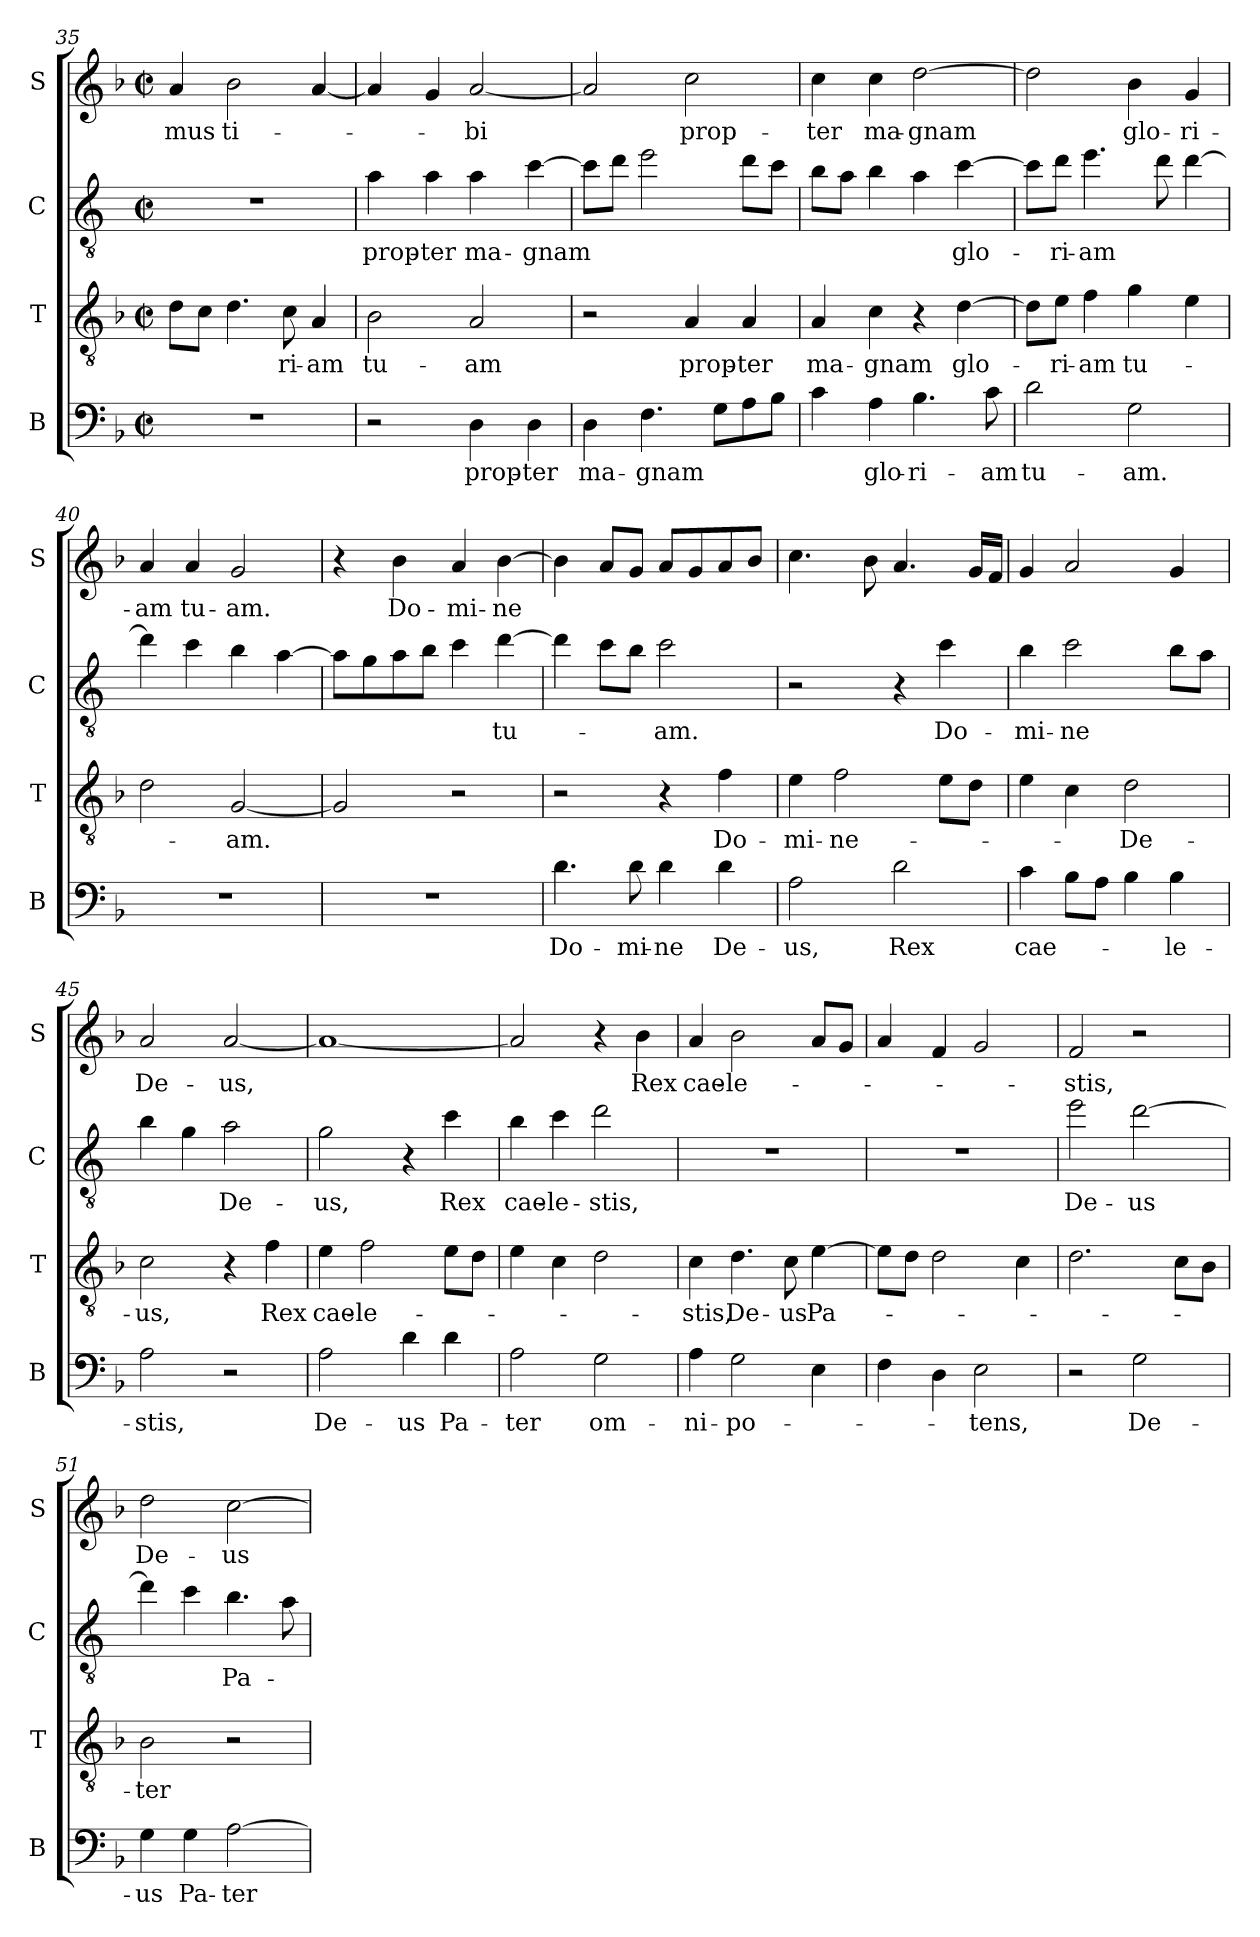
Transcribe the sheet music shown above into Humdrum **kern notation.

**kern	**text	**kern	**text	**kern	**text	**kern	**text
*part4	*part4	*part3	*part3	*part2	*part2	*part1	*part1
*staff4	*staff4	*staff3	*staff3	*staff2	*staff2	*staff1	*staff1
*I"B	*	*I"T	*	*I"C	*	*I"S	*
*I'B	*	*I'T	*	*I'C	*	*I'S	*
*clefF4	*	*clefGv2	*	*clefGv2	*	*clefG2	*
*	*	*	*	*ITrd4c7	*	*	*
*k[b-]	*	*k[b-]	*	*k[b-]	*	*k[b-]	*
*M2/2	*	*M2/2	*	*M2/2	*	*M2/2	*
*met(c|)	*	*met(c|)	*	*met(c|)	*	*met(c|)	*
=35	=35	=35	=35	=35	=35	=35	=35
!	!	!	!	!	!	!	!LO:LY:b
1r	.	8d\L	.	1r	.	4a/	-mus
.	.	8c\J	.	.	.	.	.
!	!	!	!	!	!	!	!LO:LY:b
.	.	4.d\	.	.	.	2b-\	ti-
!	!	!	!LO:LY:b	!	!	!	!
.	.	8c\	-ri-	.	.	.	.
!	!	!	!LO:LY:b	!	!	!	!
.	.	4A/	-am	.	.	[4a/	.
=36	=36	=36	=36	=36	=36	=36	=36
!	!	!	!LO:LY:b	!	!LO:LY:b	!	!
2r	.	2B-\	tu-	4d\	prop-	4a/]	.
!	!	!	!	!	!LO:LY:b	!	!
.	.	.	.	4d\	-ter	4g/	.
!	!LO:LY:b	!	!LO:LY:b	!	!LO:LY:b	!	!LO:LY:b
4D\	prop-	2A/	-am	4d\	ma-	[2a/	-bi
!	!LO:LY:b	!	!	!	!LO:LY:b	!	!
4D\	-ter	.	.	[4f\	-gnam	.	.
!!LO:LB:g=z
=37	=37	=37	=37	=37	=37	=37	=37
!	!LO:LY:b	!	!	!	!	!	!
4D\	ma-	2r	.	8f\L]	.	2a/]	.
.	.	.	.	8g\J	.	.	.
!	!LO:LY:b	!	!	!	!	!	!
4.F\	-gnam	.	.	2a\	.	.	.
!	!	!	!LO:LY:b	!	!	!	!LO:LY:b
.	.	4A/	prop-	.	.	2cc\	prop-
8G\L	.	.	.	.	.	.	.
!	!	!	!LO:LY:b	!	!	!	!
8A\	.	4A/	-ter	8g\L	.	.	.
8B-\J	.	.	.	8f\J	.	.	.
=38	=38	=38	=38	=38	=38	=38	=38
!	!	!	!LO:LY:b	!	!	!	!LO:LY:b
4c\	.	4A/	ma-	8e\L	.	4cc\	-ter
.	.	.	.	8d\J	.	.	.
!	!LO:LY:b	!	!LO:LY:b	!	!	!	!LO:LY:b
4A\	glo-	4c\	-gnam	4e\	.	4cc\	ma-
!	!LO:LY:b	!	!	!	!	!	!LO:LY:b
4.B-\	-ri-	4r	.	4d\	.	[2dd\	-gnam
!	!	!	!LO:LY:b	!	!LO:LY:b	!	!
.	.	[4d\	glo-	[4f\	glo-	.	.
!	!LO:LY:b	!	!	!	!	!	!
8c\	-am	.	.	.	.	.	.
=39	=39	=39	=39	=39	=39	=39	=39
!	!LO:LY:b	!	!	!	!	!	!
2d\	tu-	8d\L]	.	8f\L]	.	2dd\]	.
!	!	!	!LO:LY:b	!	!LO:LY:b	!	!
.	.	8e\J	-ri-	8g\J	-ri-	.	.
!	!	!	!LO:LY:b	!	!LO:LY:b	!	!
.	.	4f\	-am	4.a\	-am	.	.
!	!LO:LY:b	!	!LO:LY:b	!	!	!	!LO:LY:b
2G\	-am.	4g\	tu-	.	.	4b-\	glo-
.	.	.	.	8g\	.	.	.
!	!	!	!	!	!	!	!LO:LY:b
.	.	4e\	.	[4g\	.	4g/	-ri-
=40	=40	=40	=40	=40	=40	=40	=40
!	!	!	!	!	!	!	!LO:LY:b
1r	.	2d\	.	4g\]	.	4a/	-am
!	!	!	!	!	!	!	!LO:LY:b
.	.	.	.	4f\	.	4a/	tu-
!	!	!	!LO:LY:b	!	!	!	!LO:LY:b
.	.	[2G/	-am.	4e\	.	2g/	-am.
.	.	.	.	[4d\	.	.	.
!!LO:PB:g=z
=41	=41	=41	=41	=41	=41	=41	=41
1r	.	2G/]	.	8d\L]	.	4r	.
.	.	.	.	8c\	.	.	.
!	!	!	!	!	!	!	!LO:LY:b
.	.	.	.	8d\	.	4b-\	Do-
.	.	.	.	8e\J	.	.	.
!	!	!	!	!	!	!	!LO:LY:b
.	.	2r	.	4f\	.	4a/	-mi-
!	!	!	!	!	!LO:LY:b	!	!LO:LY:b
.	.	.	.	[4g\	tu-	[4b-\	-ne
=42	=42	=42	=42	=42	=42	=42	=42
!	!LO:LY:b	!	!	!	!	!	!
4.d\	Do-	2r	.	4g\]	.	4b-\]	.
.	.	.	.	8f\L	.	8a/L	.
!	!LO:LY:b	!	!	!	!	!	!
8d\	-mi-	.	.	8e\J	.	8g/J	.
!	!LO:LY:b	!	!	!	!LO:LY:b	!	!
4d\	-ne	4r	.	2f\	-am.	8a/L	.
.	.	.	.	.	.	8g/	.
!	!LO:LY:b	!	!LO:LY:b	!	!	!	!
4d\	De-	4f\	Do-	.	.	8a/	.
.	.	.	.	.	.	8b-/J	.
=43	=43	=43	=43	=43	=43	=43	=43
!	!LO:LY:b	!	!LO:LY:b	!	!	!	!
2A\	-us,	4e\	-mi-	2r	.	4.cc\	.
!	!	!	!LO:LY:b	!	!	!	!
.	.	2f\	-ne-	.	.	.	.
.	.	.	.	.	.	8b-\	.
!	!LO:LY:b	!	!	!	!	!	!
2d\	Rex	.	.	4r	.	4.a/	.
!	!	!	!	!	!LO:LY:b	!	!
.	.	8e\L	.	4f\	Do-	.	.
.	.	8d\J	.	.	.	16g/LL	.
.	.	.	.	.	.	16f/JJ	.
=44	=44	=44	=44	=44	=44	=44	=44
!	!LO:LY:b	!	!	!	!LO:LY:b	!	!
4c\	cae-	4e\	.	4e\	-mi-	4g/	.
!	!	!	!	!	!LO:LY:b	!	!
8B-\L	.	4c\	.	2f\	-ne	2a/	.
8A\J	.	.	.	.	.	.	.
!	!	!	!LO:LY:b	!	!	!	!
4B-\	.	2d\	-De-	.	.	.	.
!	!LO:LY:b	!	!	!	!	!	!
4B-\	-le-	.	.	8e\L	.	4g/	.
.	.	.	.	8d\J	.	.	.
=45	=45	=45	=45	=45	=45	=45	=45
!	!LO:LY:b	!	!LO:LY:b	!	!	!	!LO:LY:b
2A\	-stis,	2c\	-us,	4e\	.	2a/	De-
.	.	.	.	4c\	.	.	.
!	!	!	!	!	!LO:LY:b	!	!LO:LY:b
2r	.	4r	.	2d\	De-	[2a/	-us,
!	!	!	!LO:LY:b	!	!	!	!
.	.	4f\	Rex	.	.	.	.
!!LO:LB:g=z
=46	=46	=46	=46	=46	=46	=46	=46
!	!LO:LY:b	!	!LO:LY:b	!	!LO:LY:b	!	!
2A\	De-	4e\	cae-	2c\	-us,	1a_	.
!	!	!	!LO:LY:b	!	!	!	!
.	.	2f\	-le-	.	.	.	.
!	!LO:LY:b	!	!	!	!	!	!
4d\	-us	.	.	4r	.	.	.
!	!LO:LY:b	!	!	!	!LO:LY:b	!	!
4d\	Pa-	8e\L	.	4f\	Rex	.	.
.	.	8d\J	.	.	.	.	.
=47	=47	=47	=47	=47	=47	=47	=47
!	!LO:LY:b	!	!	!	!LO:LY:b	!	!
2A\	-ter	4e\	.	4e\	cae-	2a/]	.
!	!	!	!	!	!LO:LY:b	!	!
.	.	4c\	.	4f\	-le-	.	.
!	!LO:LY:b	!	!	!	!LO:LY:b	!	!
2G\	om-	2d\	.	2g\	-stis,	4r	.
!	!	!	!	!	!	!	!LO:LY:b
.	.	.	.	.	.	4b-\	Rex
=48	=48	=48	=48	=48	=48	=48	=48
!	!LO:LY:b	!	!LO:LY:b	!	!	!	!LO:LY:b
4A\	-ni-	4c\	-stis,	1r	.	4a/	cae-
!	!LO:LY:b	!	!LO:LY:b	!	!	!	!LO:LY:b
2G\	-po-	4.d\	De-	.	.	2b-\	-le-
!	!	!	!LO:LY:b	!	!	!	!
.	.	8c\	-us	.	.	.	.
!	!	!	!LO:LY:b	!	!	!	!
4E\	.	[4e\	Pa-	.	.	8a/L	.
.	.	.	.	.	.	8g/J	.
=49	=49	=49	=49	=49	=49	=49	=49
4F\	.	8e\L]	.	1r	.	4a/	.
.	.	8d\J	.	.	.	.	.
4D\	.	2d\	.	.	.	4f/	.
!	!LO:LY:b	!	!	!	!	!	!
2E\	-tens,	.	.	.	.	2g/	.
.	.	4c\	.	.	.	.	.
=50	=50	=50	=50	=50	=50	=50	=50
!	!	!	!	!	!LO:LY:b	!	!LO:LY:b
2r	.	2.d\	.	2a\	De-	2f/	-stis,
!	!LO:LY:b	!	!	!	!LO:LY:b	!	!
2G\	De-	.	.	[2g\	-us	2r	.
.	.	8c\L	.	.	.	.	.
.	.	8B-\J	.	.	.	.	.
!!LO:LB:g=z
=51	=51	=51	=51	=51	=51	=51	=51
!	!LO:LY:b	!	!LO:LY:b	!	!	!	!LO:LY:b
4G\	-us	2B-\	-ter	4g\]	.	2dd\	De-
!	!LO:LY:b	!	!	!	!	!	!
4G\	Pa-	.	.	4f\	.	.	.
!	!LO:LY:b	!	!	!	!LO:LY:b	!	!LO:LY:b
[2A\	-ter	2r	.	4.e\	Pa-	[2cc\	-us
.	.	.	.	8d\	.	.	.
=	=	=	=	=	=	=	=
*-	*-	*-	*-	*-	*-	*-	*-
